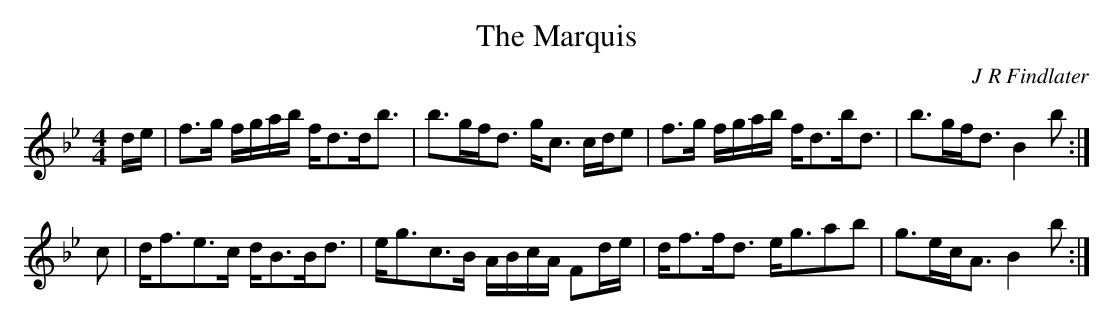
X:1
T:The Marquis
C:J R Findlater
M:4/4
L:1/8
K:Bb
d/e/|f>g f/g/a/b/ f<dd<b|b>gf<d g<c c/d/e|\
f>g f/g/a/b/ f<db<d|b>gf<d B2 b:|
c|d<fe>c d<BB<d|e<gc>B A/B/c/A/ Fd/e/|\
d<ff<d e<gab|g>ec<A B2 b:|
